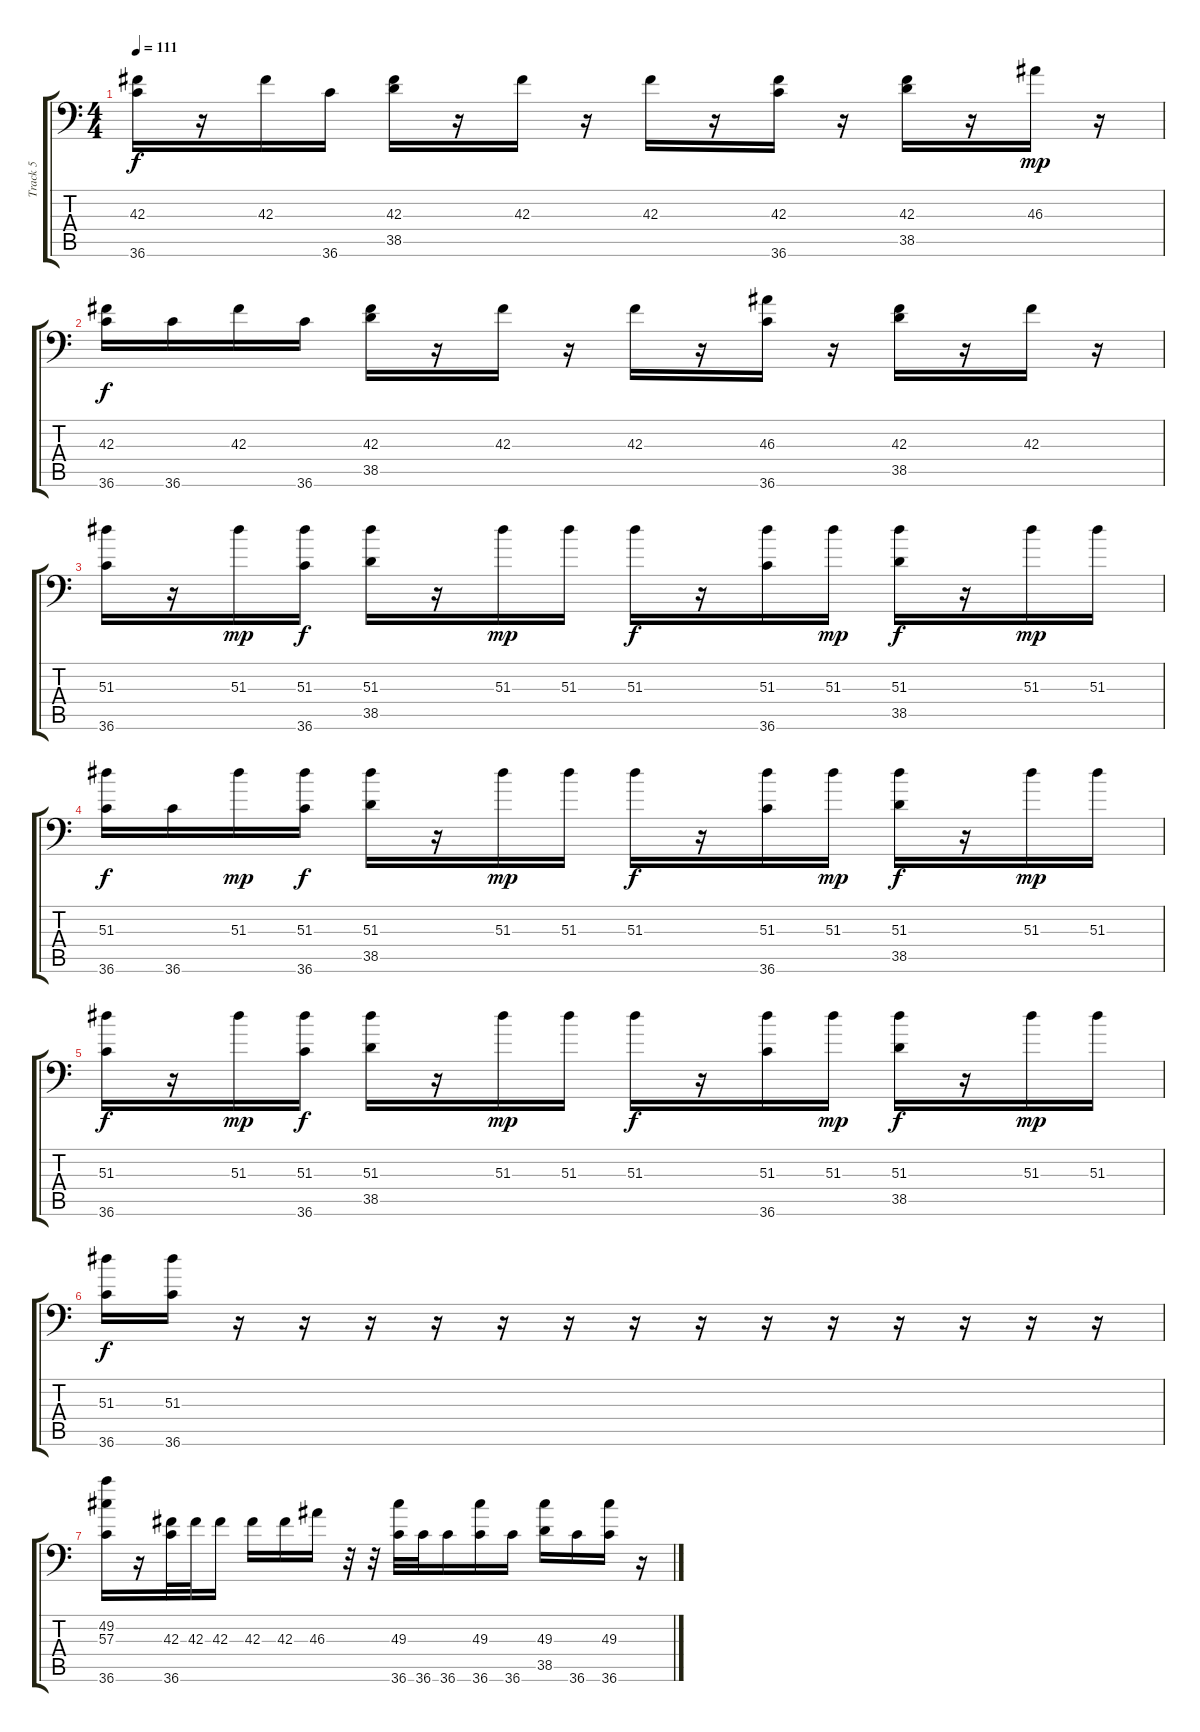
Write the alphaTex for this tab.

\track ("Track 5" "Track 5") {instrument acousticgrandpiano}
\staff {score tabs}
\tuning (C-1 C-1 C-1 C-1 C-1 C-1) {hide}
\ts (4 4)
\tempo 111
\clef f4
\ks c
(42.3 36.6).16{dy f} r.16 42.3.16 36.6.16 (42.3 38.5).16 r.16 42.3.16 r.16 42.3.16 r.16 (42.3 36.6).16 r.16 (42.3 38.5).16 r.16 46.3.16{dy mp} r.16 |
(42.3 36.6).16{dy f} 36.6.16 42.3.16 36.6.16 (42.3 38.5).16 r.16 42.3.16 r.16 42.3.16 r.16 (46.3 36.6).16 r.16 (42.3 38.5).16 r.16 42.3.16 r.16 |
(51.3 36.6).16 r.16 51.3.16{dy mp} (51.3 36.6).16{dy f} (51.3 38.5).16 r.16 51.3.16{dy mp} 51.3.16 51.3.16{dy f} r.16 (51.3 36.6).16 51.3.16{dy mp} (51.3 38.5).16{dy f} r.16 51.3.16{dy mp} 51.3.16 |
(51.3 36.6).16{dy f} 36.6.16 51.3.16{dy mp} (51.3 36.6).16{dy f} (51.3 38.5).16 r.16 51.3.16{dy mp} 51.3.16 51.3.16{dy f} r.16 (51.3 36.6).16 51.3.16{dy mp} (51.3 38.5).16{dy f} r.16 51.3.16{dy mp} 51.3.16 |
(51.3 36.6).16{dy f} r.16 51.3.16{dy mp} (51.3 36.6).16{dy f} (51.3 38.5).16 r.16 51.3.16{dy mp} 51.3.16 51.3.16{dy f} r.16 (51.3 36.6).16 51.3.16{dy mp} (51.3 38.5).16{dy f} r.16 51.3.16{dy mp} 51.3.16 |
(51.3 36.6).16{dy f} (51.3 36.6).16 r.16 r.16 r.16 r.16 r.16 r.16 r.16 r.16 r.16 r.16 r.16 r.16 r.16 r.16 |
(49.2 57.3 36.6).16 r.16 (42.3 36.6).32 42.3.32 42.3.16 42.3.16 42.3.16 46.3.16 r.32 r.32 (49.3 36.6).32 36.6.32 36.6.16 (49.3 36.6).16 36.6.16 (49.3 38.5).16 36.6.16 (49.3 36.6).16 r.16
